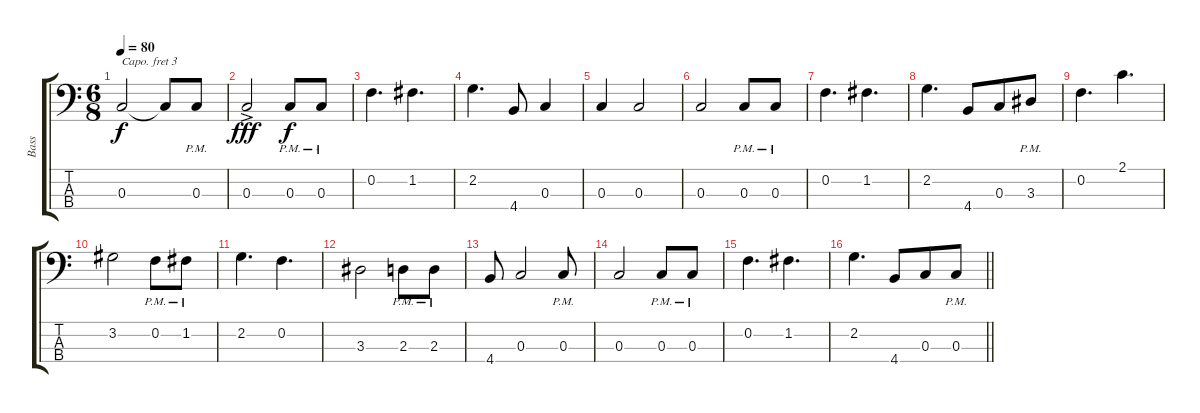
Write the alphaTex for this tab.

\track ("Bass" "Bass") {instrument electricbassfinger}
\staff {score tabs}
\capo 3
\tuning (G2 D2 A1 E1) {hide}
\ts (6 8)
\tempo 80
\clef f4
\ks c
0.3.2{dy f} 0.3{t}.8 0.3{pm}.8 |
0.3{ac}.2{dy fff} 0.3{pm}.8{dy f} 0.3{pm}.8 |
0.2.4{d} 1.2.4{d} |
2.2.4{d} 4.4.8 0.3.4 |
0.3.4 0.3.2 |
0.3.2 0.3{pm}.8 0.3{pm}.8 |
0.2.4{d} 1.2.4{d} |
2.2.4{d} 4.4.8 0.3.8 3.3{pm}.8 |
0.2.4{d} 2.1.4{d} |
3.2.2 0.2{pm}.8 1.2{pm}.8 |
2.2.4{d} 0.2.4{d} |
3.3.2 2.3{pm}.8 2.3{pm}.8 |
4.4.8 0.3.2 0.3{pm}.8 |
0.3.2 0.3{pm}.8 0.3{pm}.8 |
0.2.4{d} 1.2.4{d} |
\barLineRight lightlight
2.2.4{d} 4.4.8 0.3.8 0.3{pm}.8
